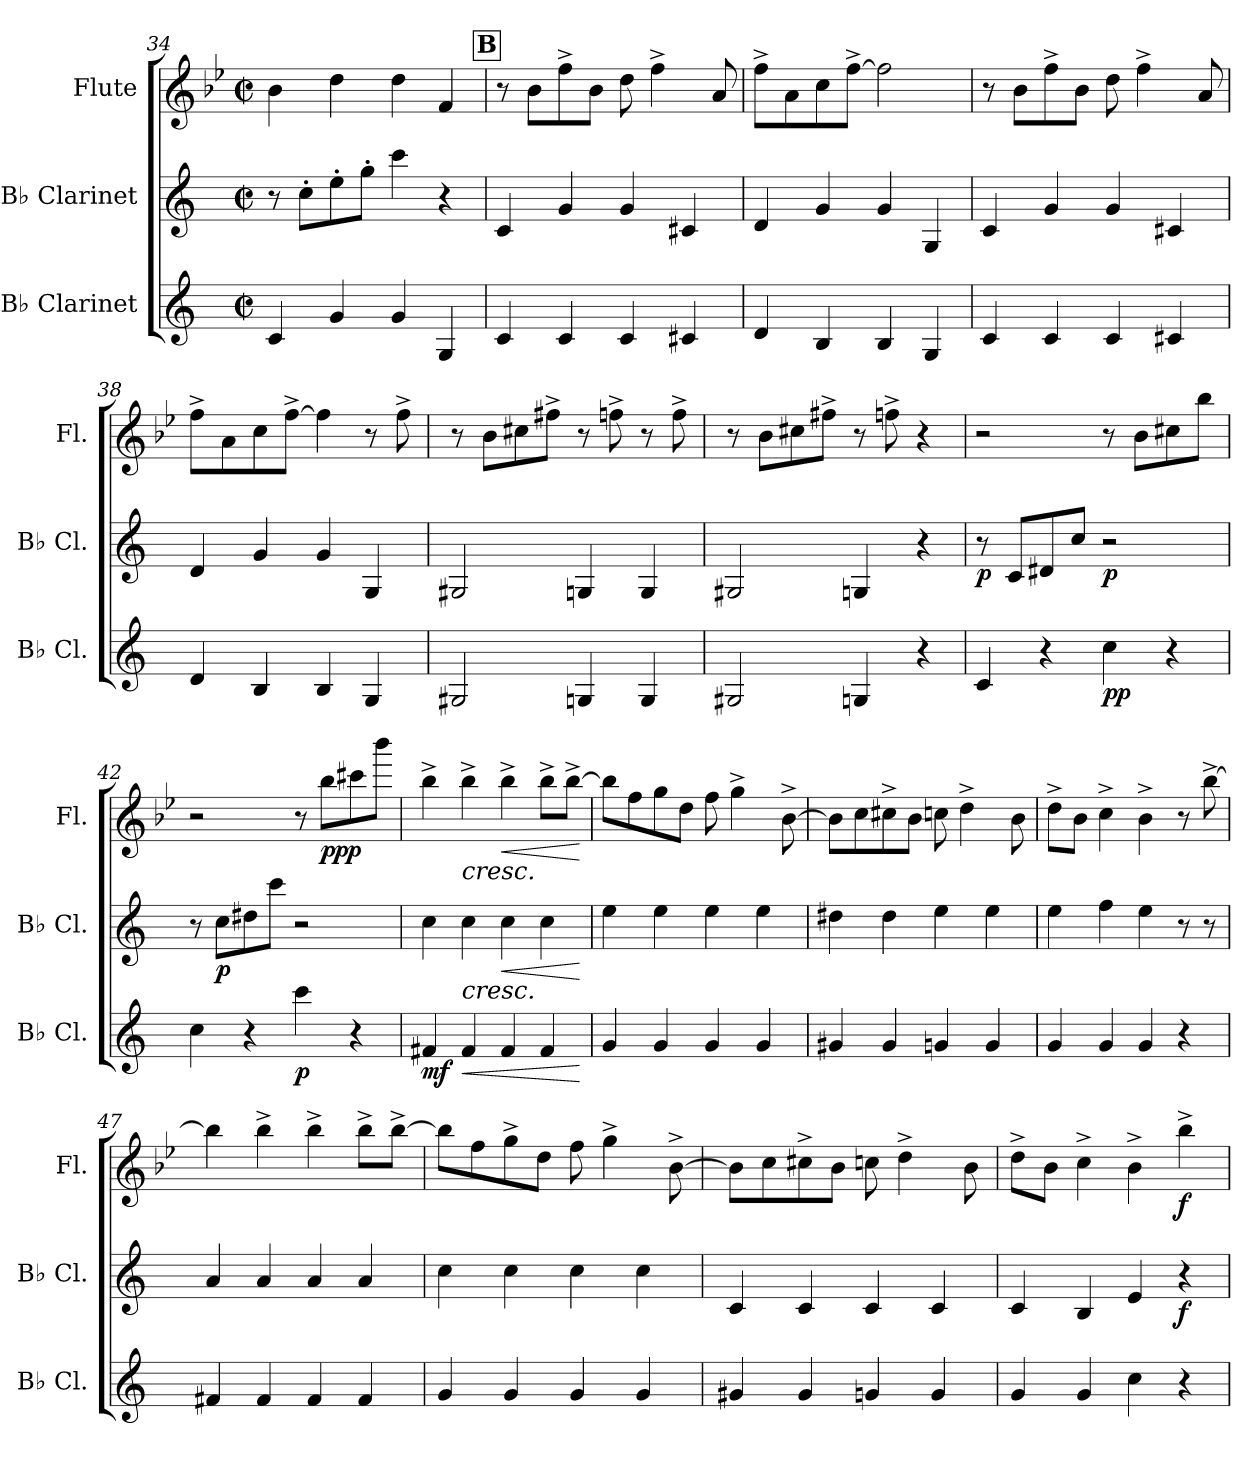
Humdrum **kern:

**kern	**dynam	**kern	**dynam	**kern	**dynam
*part3	*part3	*part2	*part2	*part1	*part1
*staff3	*staff3	*staff2	*staff2	*staff1	*staff1
*I"B♭ Clarinet	*	*I"B♭ Clarinet	*	*I"Flute	*
*I'B♭ Cl.	*	*I'B♭ Cl.	*	*I'Fl.	*
*clefG2	*	*clefG2	*	*clefG2	*
*ITrd1c2	*	*ITrd1c2	*	*	*
*k[b-e-]	*	*k[b-e-]	*	*k[b-e-]	*
*M2/2	*	*M2/2	*	*M2/2	*
*met(c|)	*	*met(c|)	*	*met(c|)	*
=34	=34	=34	=34	=34	=34
4B-/	.	8r	.	4b-\	.
.	.	8b-'\L	.	.	.
4f/	.	8dd'\	.	4dd\	.
.	.	8ff'\J	.	.	.
4f/	.	4bb-\	.	4dd\	.
4F/	.	4r	.	4f/	.
!!LO:REH:place=s1:a:B:fs=14:t=B
=35	=35	=35	=35	=35	=35
4B-/	.	4B-/	.	8r	.
.	.	.	.	8b-\L	.
4B-/	.	4f/	.	8ff^\	.
.	.	.	.	8b-\J	.
4B-/	.	4f/	.	8dd\	.
.	.	.	.	4ff^\	.
4Bn/	.	4Bn/	.	.	.
.	.	.	.	8a/	.
=36	=36	=36	=36	=36	=36
4c/	.	4c/	.	8ff^\L	.
.	.	.	.	8a\	.
4A/	.	4f/	.	8cc\	.
.	.	.	.	[8ff^\J	.
4A/	.	4f/	.	2ff\]	.
4F/	.	4F/	.	.	.
=37	=37	=37	=37	=37	=37
4B-/	.	4B-/	.	8r	.
.	.	.	.	8b-\L	.
4B-/	.	4f/	.	8ff^\	.
.	.	.	.	8b-\J	.
4B-/	.	4f/	.	8dd\	.
.	.	.	.	4ff^\	.
4Bn/	.	4Bn/	.	.	.
.	.	.	.	8a/	.
!!LO:LB:g=z
=38	=38	=38	=38	=38	=38
4c/	.	4c/	.	8ff^\L	.
.	.	.	.	8a\	.
4A/	.	4f/	.	8cc\	.
.	.	.	.	[8ff^\J	.
4A/	.	4f/	.	4ff\]	.
4F/	.	4F/	.	8r	.
.	.	.	.	8ff^\	.
=39	=39	=39	=39	=39	=39
2F#X/	.	2F#X/	.	8r	.
.	.	.	.	8b-\L	.
.	.	.	.	8cc#X\	.
.	.	.	.	8ff#X^\J	.
4Fn/	.	4Fn/	.	8r	.
.	.	.	.	8ffn^\	.
4F/	.	4F/	.	8r	.
.	.	.	.	8ff^\	.
=40	=40	=40	=40	=40	=40
2F#X/	.	2F#X/	.	8r	.
.	.	.	.	8b-\L	.
.	.	.	.	8cc#X\	.
.	.	.	.	8ff#X^\J	.
4Fn/	.	4Fn/	.	8r	.
.	.	.	.	8ffn^\	.
4r	.	4r	.	4r	.
=41	=41	=41	=41	=41	=41
!	!	!	!LO:DY:b	!	!
4B-/	.	8r	p	2r	.
.	.	8B-/L	.	.	.
4r	.	8c#X/	.	.	.
.	.	8b-/J	.	.	.
!	!LO:DY:b	!	!	!	!
!	!LO:DY:n=1:b	!	!LO:DY:b	!	!
4b-\	p p	2r	p	8r	.
.	.	.	.	8b-\L	.
4r	.	.	.	8cc#X\	.
.	.	.	.	8bb-\J	.
!!LO:LB:g=z
=42	=42	=42	=42	=42	=42
4b-\	.	8r	.	2r	.
!	!	!	!LO:DY:b	!	!
.	.	8b-\L	p	.	.
4r	.	8cc#X\	.	.	.
.	.	8bb-\J	.	.	.
!	!LO:DY:b	!	!	!	!
4bb-\	p	2r	.	8r	.
!	!	!	!	!	!LO:DY:b
!	!	!	!	!	!LO:DY:n=1:b
!	!	!	!	!	!LO:DY:n=2:b
.	.	.	.	8bb-\L	p p p
4r	.	.	.	8ccc#X\	.
.	.	.	.	8bbb-\J	.
=43	=43	=43	=43	=43	=43
!	!LO:DY:b	!	!LO:DY:b	!	!
!	!	!	!LO:DY:n=1:b	!	!
!	!	!	!LO:DY:n=2:b	!	!LO:DY:b
!	!	!	!	!	!LO:DY:n=1:b
4en/	mf	4b-\	mf mf mf	4bb-^\	mf mf
!	!LO:HP:b	!	!LO:HP:b	!	!LO:HP:b
4e/	<	4b-\	<	4bb-^\	<
!	!	!	!LO:HP:b	!	!LO:HP:b
4e/	.	4b-\	<	4bb-^\	<
4e/	.	4b-\	.	8bb-^\L	.
.	.	.	.	[8bb-^\J	.
.	[	.	[ [	.	[ [
=44	=44	=44	=44	=44	=44
4f/	.	4dd\	.	8bb-\L]	.
.	.	.	.	8ff\	.
4f/	.	4dd\	.	8gg\	.
.	.	.	.	8dd\J	.
4f/	.	4dd\	.	8ff\	.
.	.	.	.	4gg^\	.
4f/	.	4dd\	.	.	.
.	.	.	.	[8b-^\	.
=45	=45	=45	=45	=45	=45
4f#X/	.	4cc#X\	.	8b-\L]	.
.	.	.	.	8cc\	.
4f#/	.	4cc#\	.	8cc#X^\	.
.	.	.	.	8b-\J	.
4fn/	.	4dd\	.	8ccn\	.
.	.	.	.	4dd^\	.
4f/	.	4dd\	.	.	.
.	.	.	.	8b-\	.
=46	=46	=46	=46	=46	=46
4f/	.	4dd\	.	8dd^\L	.
.	.	.	.	8b-\J	.
4f/	.	4ee-\	.	4cc^\	.
4f/	.	4dd\	.	4b-^\	.
4r	.	8r	.	8r	.
!	!	!	!LO:DY:b	!	!
!	!	!	!LO:DY:n=1:b	!	!LO:DY:b
!	!	!	!	!	!LO:DY:n=1:b
.	.	8r	mf mf	[8bb-^\	mf mf
!!LO:LB:g=z
=47	=47	=47	=47	=47	=47
!	!LO:DY:b	!	!	!	!
!	!LO:DY:n=1:b	!	!	!	!
!	!LO:DY:n=2:b	!	!LO:DY:b	!	!
!	!	!	!LO:DY:n=1:b	!	!
!	!	!	!LO:DY:n=2:b	!	!
4en/	mf mf mf	4g/	mf mf mf	4bb-\]	.
4e/	.	4g/	.	4bb-^\	.
4e/	.	4g/	.	4bb-^\	.
4e/	.	4g/	.	8bb-^\L	.
.	.	.	.	[8bb-^\J	.
=48	=48	=48	=48	=48	=48
4f/	.	4b-\	.	8bb-\L]	.
.	.	.	.	8ff\	.
4f/	.	4b-\	.	8gg^\	.
.	.	.	.	8dd\J	.
4f/	.	4b-\	.	8ff\	.
.	.	.	.	4gg^\	.
4f/	.	4b-\	.	.	.
.	.	.	.	[8b-^\	.
=49	=49	=49	=49	=49	=49
4f#X/	.	4B-/	.	8b-\L]	.
.	.	.	.	8cc\	.
4f#/	.	4B-/	.	8cc#X^\	.
.	.	.	.	8b-\J	.
4fn/	.	4B-/	.	8ccn\	.
.	.	.	.	4dd^\	.
4f/	.	4B-/	.	.	.
.	.	.	.	8b-\	.
=50	=50	=50	=50	=50	=50
4f/	.	4B-/	.	8dd^\L	.
.	.	.	.	8b-\J	.
4f/	.	4A/	.	4cc^\	.
4b-\	.	4d/	.	4b-^\	.
!	!	!	!LO:DY:b	!	!LO:DY:b
4r	.	4r	f	4bb-^\	f
=	=	=	=	=	=
*-	*-	*-	*-	*-	*-
